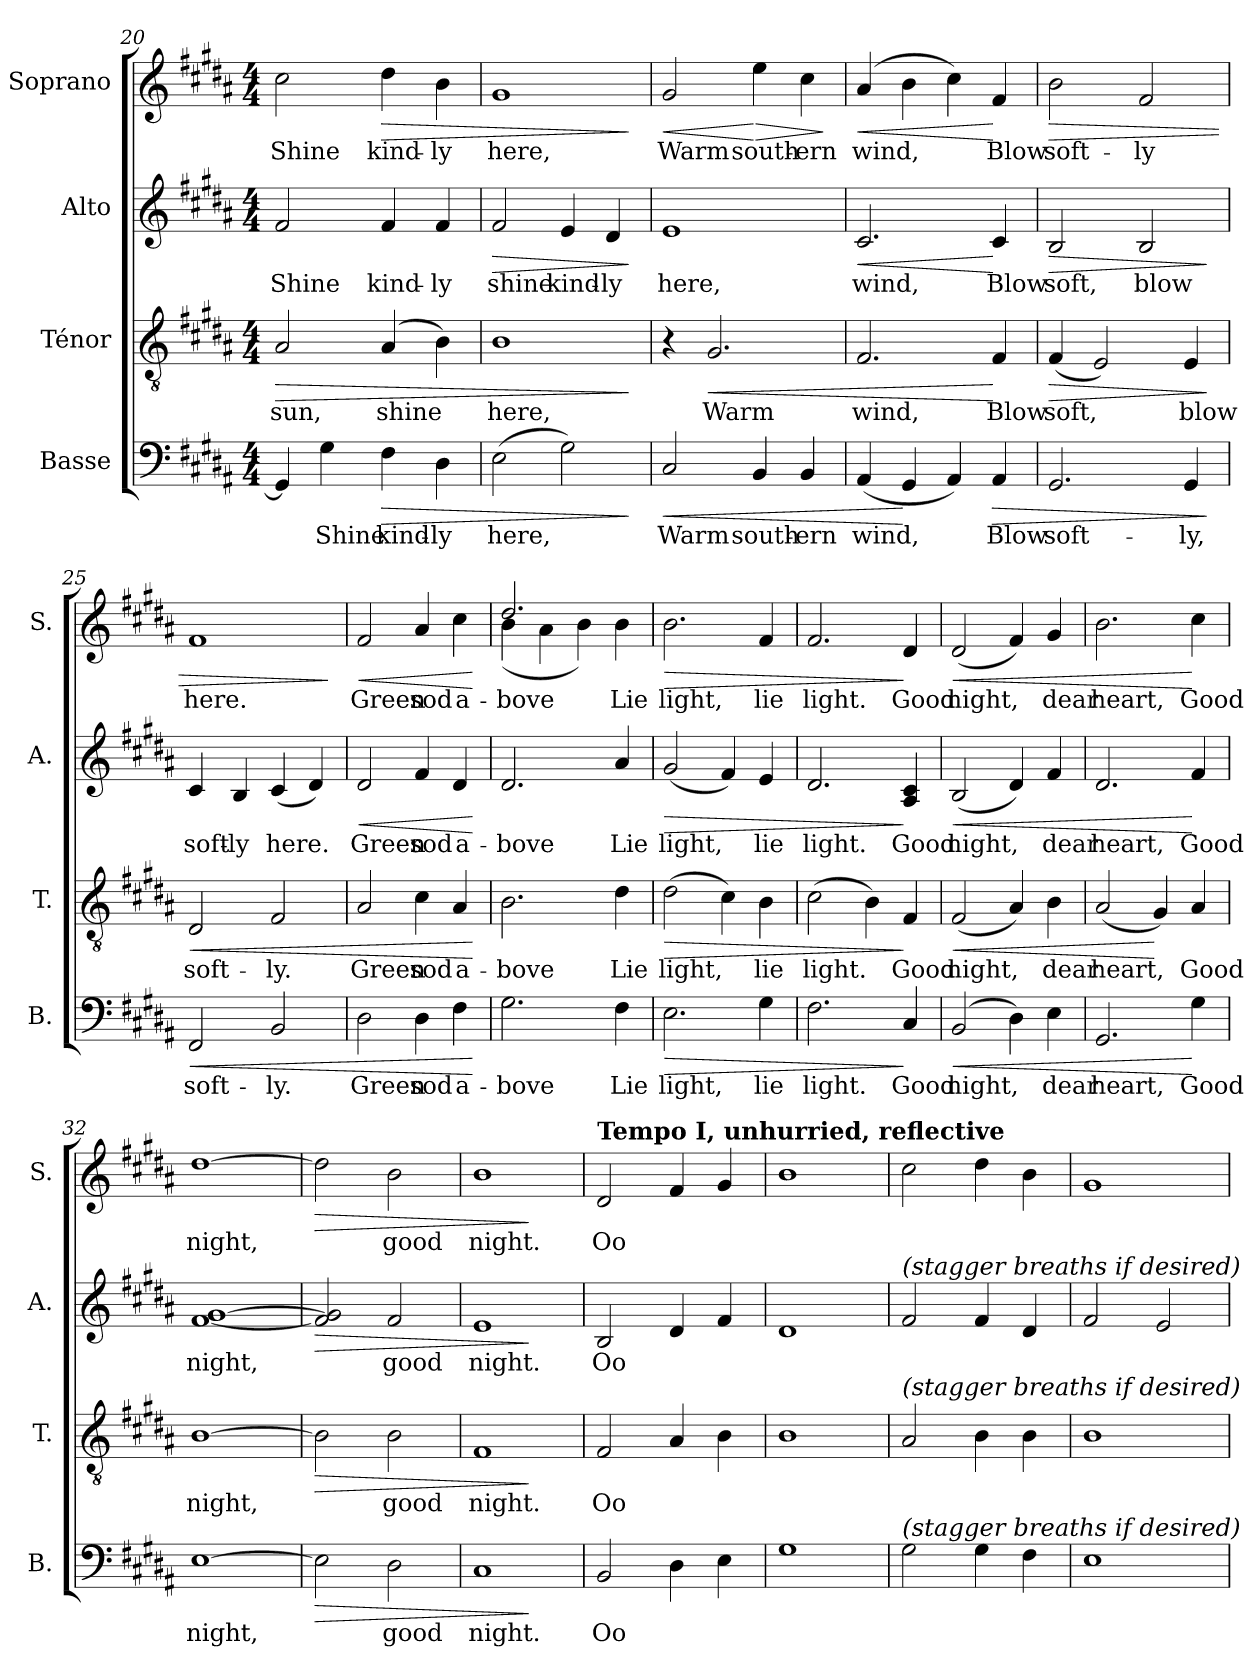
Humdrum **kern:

**kern	**text	**dynam	**kern	**text	**dynam	**kern	**text	**dynam	**kern	**text	**dynam
*part4	*part4	*part4	*part3	*part3	*part3	*part2	*part2	*part2	*part1	*part1	*part1
*staff4	*staff4	*staff4	*staff3	*staff3	*staff3	*staff2	*staff2	*staff2	*staff1	*staff1	*staff1
*I"Basse	*	*	*I"Ténor	*	*	*I"Alto	*	*	*I"Soprano	*	*
*I'B.	*	*	*I'T.	*	*	*I'A.	*	*	*I'S.	*	*
*clefF4	*	*	*clefGv2	*	*	*clefG2	*	*	*clefG2	*	*
*k[f#c#g#d#a#]	*	*	*k[f#c#g#d#a#]	*	*	*k[f#c#g#d#a#]	*	*	*k[f#c#g#d#a#]	*	*
*M4/4	*	*	*M4/4	*	*	*M4/4	*	*	*M4/4	*	*
=20	=20	=20	=20	=20	=20	=20	=20	=20	=20	=20	=20
!	!	!	!	!LO:LY:b	!LO:HP:b	!	!LO:LY:b	!	!	!LO:LY:b	!
4GG#/]	.	.	2A#/	sun,	>	2f#/	Shine	.	2cc#\	Shine	.
!	!LO:LY:b	!	!	!	!	!	!	!	!	!	!
4G#\	Shine	.	.	.	.	.	.	.	.	.	.
!	!LO:LY:b	!LO:HP:b	!	!LO:LY:b	!	!	!LO:LY:b	!	!	!LO:LY:b	!LO:HP:b
4F#\	kind-	>	(>4A#/	-shine	.	4f#/	kind-	.	4dd#\	kind-	>
!	!LO:LY:b	!	!	!	!	!	!LO:LY:b	!	!	!LO:LY:b	!
4D#\	-ly	.	4B\)	.	.	4f#/	-ly	.	4b\	-ly	.
=21	=21	=21	=21	=21	=21	=21	=21	=21	=21	=21	=21
!	!LO:LY:b	!	!	!LO:LY:b	!	!	!LO:LY:b	!LO:HP:b	!	!LO:LY:b	!
(>2E\	here,	.	1B	here,	.	2f#/	shine	>	1g#	here,	.
!	!	!	!	!	!	!	!LO:LY:b	!	!	!	!
2G#\)	.	.	.	.	.	4e/	kind-	.	.	.	.
!	!	!	!	!	!	!	!LO:LY:b	!	!	!	!
.	.	.	.	.	.	4d#/	-ly	.	.	.	.
.	.	]	.	.	]	.	.	]	.	.	]
!!LO:LB:g=z
=22	=22	=22	=22	=22	=22	=22	=22	=22	=22	=22	=22
!	!LO:LY:b	!LO:HP:b	!	!	!	!	!LO:LY:b	!	!	!LO:LY:b	!LO:HP:b
2C#/	Warm	<	4r	.	.	1e	here,	.	2g#/	Warm	<
!	!	!	!	!LO:LY:b	!LO:HP:b	!	!	!	!	!	!
.	.	.	2.G#/	Warm	<	.	.	.	.	.	.
!	!LO:LY:b	!	!	!	!	!	!	!	!	!LO:LY:b	!LO:HP:n=1:b
4BB/	south-	.	.	.	.	.	.	.	4ee\	south-	[ >
!	!LO:LY:b	!	!	!	!	!	!	!	!	!LO:LY:b	!
4BB/	-ern	.	.	.	.	.	.	.	4cc#\	-ern	.
.	.	.	.	.	.	.	.	.	.	.	]
=23	=23	=23	=23	=23	=23	=23	=23	=23	=23	=23	=23
!	!LO:LY:b	!	!	!LO:LY:b	!	!	!LO:LY:b	!LO:HP:b	!	!LO:LY:b	!LO:HP:b
(<4AA#/	wind,	.	2.F#/	wind,	.	2.c#/	wind,	<	(>4a#/	wind,	<
4GG#/	.	[	.	.	.	.	.	.	4b\	.	.
4AA#/)	.	.	.	.	.	.	.	.	4cc#\)	.	.
!	!LO:LY:b	!LO:HP:b	!	!LO:LY:b	!	!	!LO:LY:b	!	!	!LO:LY:b	!
4AA#/	Blow	>	4F#/	Blow	[	4c#/	Blow	[	4f#/	Blow	[
=24	=24	=24	=24	=24	=24	=24	=24	=24	=24	=24	=24
!	!LO:LY:b	!	!	!LO:LY:b	!LO:HP:b	!	!LO:LY:b	!LO:HP:b	!	!LO:LY:b	!LO:HP:b
2.GG#/	soft-	.	(<4F#/	soft,	>	2B/	soft,	>	2b\	soft-	>
.	.	.	2E/)	.	.	.	.	.	.	.	.
!	!	!	!	!	!	!	!LO:LY:b	!	!	!LO:LY:b	!
.	.	.	.	.	.	2B/	blow	.	2f#/	-ly	.
!	!LO:LY:b	!	!	!LO:LY:b	!	!	!	!	!	!	!
4GG#/	-ly,	.	4E/	blow	.	.	.	.	.	.	.
.	.	]	.	.	]	.	.	]	.	.	.
=25	=25	=25	=25	=25	=25	=25	=25	=25	=25	=25	=25
!	!LO:LY:b	!LO:HP:b	!	!LO:LY:b	!LO:HP:b	!	!LO:LY:b	!	!	!LO:LY:b	!
2FF#/	soft-	<	2D#/	soft-	<	4c#/	soft-	.	1f#	here.	.
!	!	!	!	!	!	!	!LO:LY:b	!	!	!	!
.	.	.	.	.	.	4B/	-ly	.	.	.	.
!	!LO:LY:b	!	!	!LO:LY:b	!	!	!LO:LY:b	!	!	!	!
2BB/	-ly.	.	2F#/	-ly.	.	(<4c#/	here.	.	.	.	.
.	.	.	.	.	.	4d#/)	.	.	.	.	.
.	.	.	.	.	.	.	.	.	.	.	]
=26	=26	=26	=26	=26	=26	=26	=26	=26	=26	=26	=26
!	!LO:LY:b	!	!	!LO:LY:b	!	!	!LO:LY:b	!LO:HP:b	!	!LO:LY:b	!LO:HP:b
2D#\	Green	.	2A#/	Green	.	2d#/	Green	<	2f#/	Green	<
!	!LO:LY:b	!	!	!LO:LY:b	!	!	!LO:LY:b	!	!	!LO:LY:b	!
4D#\	sod	.	4c#\	sod	.	4f#/	sod	.	4a#/	sod	.
!	!LO:LY:b	!	!	!LO:LY:b	!	!	!LO:LY:b	!	!	!LO:LY:b	!
4F#\	a-	.	4A#/	a-	.	4d#/	a-	.	4cc#\	a-	.
.	.	[	.	.	[	.	.	[	.	.	[
=27	=27	=27	=27	=27	=27	=27	=27	=27	=27	=27	=27
!	!LO:LY:b	!	!	!LO:LY:b	!	!	!LO:LY:b	!	!	!LO:LY:b	!
*	*	*	*	*	*	*	*	*	*^	*	*
2.G#\	-bove	.	2.B\	-bove	.	2.d#/	-bove	.	2.dd#/	(<4b\	-bove	.
.	.	.	.	.	.	.	.	.	.	4a#\	.	.
.	.	.	.	.	.	.	.	.	.	4b\)	.	.
!	!LO:LY:b	!LO:DY:a	!	!LO:LY:b	!	!	!LO:LY:b	!	!	!	!LO:LY:b	!
!	!	!LO:DY:n=1:a	!	!	!LO:DY:a	!	!	!	!	!	!	!
!	!	!	!	!	!LO:DY:n=1:a	!	!	!LO:DY:a	!	!	!	!
!	!	!	!	!	!	!	!	!LO:DY:n=1:a	!	!	!	!LO:DY:a
!	!	!	!	!	!	!	!	!	!	!	!	!LO:DY:n=1:a
4F#\	Lie	other-dynamics p	4d#\	Lie	other-dynamics p	4a#/	Lie	other-dynamics p	4b\	4ryy	Lie	other-dynamics p
!!LO:PB:g=z
=28	=28	=28	=28	=28	=28	=28	=28	=28	=28	=28	=28	=28
!	!LO:LY:b	!LO:HP:b	!	!LO:LY:b	!LO:HP:b	!	!LO:LY:b	!LO:HP:b	!	!	!LO:LY:b	!LO:HP:b
*	*	*	*	*	*	*	*	*	*v	*v	*	*
2.E\	light,	>	(>2d#\	light,	>	(<2g#/	light,	>	2.b\	light,	>
.	.	.	4c#\)	.	.	4f#/)	.	.	.	.	.
!	!LO:LY:b	!	!	!LO:LY:b	!	!	!LO:LY:b	!	!	!LO:LY:b	!
4G#\	lie	.	4B\	lie	.	4e/	lie	.	4f#/	lie	.
=29	=29	=29	=29	=29	=29	=29	=29	=29	=29	=29	=29
!	!LO:LY:b	!	!	!LO:LY:b	!	!	!LO:LY:b	!	!	!LO:LY:b	!
2.F#\	light.	.	(>2c#\	light.	.	2.d#/	light.	.	2.f#/	light.	.
.	.	.	4B\)	.	.	.	.	.	.	.	.
!	!LO:LY:b	!	!	!LO:LY:b	!	!	!LO:LY:b	!	!	!LO:LY:b	!
4C#/	Good	]	4F#/	Good	]	4A#/ 4c#/	Good	]	4d#/	Good	]
=30	=30	=30	=30	=30	=30	=30	=30	=30	=30	=30	=30
!	!LO:LY:b	!LO:HP:b	!	!LO:LY:b	!LO:HP:b	!	!LO:LY:b	!LO:HP:b	!	!LO:LY:b	!LO:HP:b
(>2BB/	night,	<	(<2F#/	night,	<	(<2B/	night,	<	(<2d#/	night,	<
4D#\)	.	.	4A#/)	.	.	4d#/)	.	.	4f#/)	.	.
!	!LO:LY:b	!	!	!LO:LY:b	!	!	!LO:LY:b	!	!	!LO:LY:b	!
4E\	dear	.	4B\	dear	.	4f#/	dear	.	4g#/	dear	.
=31	=31	=31	=31	=31	=31	=31	=31	=31	=31	=31	=31
!	!LO:LY:b	!	!	!LO:LY:b	!	!	!LO:LY:b	!	!	!LO:LY:b	!
2.GG#/	heart,	.	(<2A#/	heart,	.	2.d#/	heart,	.	2.b\	heart,	.
.	.	.	4G#/)	.	[	.	.	.	.	.	.
!	!LO:LY:b	!	!	!LO:LY:b	!	!	!LO:LY:b	!	!	!LO:LY:b	!
4G#\	Good	[	4A#/	Good	.	4f#/	Good	[	4cc#\	Good	[
=32	=32	=32	=32	=32	=32	=32	=32	=32	=32	=32	=32
!	!LO:LY:b	!	!	!LO:LY:b	!	!	!LO:LY:b	!	!	!LO:LY:b	!
[1E	night,	.	[1B	night,	.	[1f# [1g#	night,	.	[1dd#	night,	.
=33	=33	=33	=33	=33	=33	=33	=33	=33	=33	=33	=33
!	!	!LO:HP:b	!	!	!LO:HP:b	!	!	!LO:HP:b	!	!	!LO:HP:b
2E\]	.	>	2B\]	.	>	2f#/] 2g#/]	.	>	2dd#\]	.	>
!	!LO:LY:b	!	!	!LO:LY:b	!	!	!LO:LY:b	!	!	!LO:LY:b	!
2D#\	good	.	2B\	good	.	2f#/	good	.	2b\	good	.
=34	=34	=34	=34	=34	=34	=34	=34	=34	=34	=34	=34
!	!LO:LY:b	!	!	!LO:LY:b	!	!	!LO:LY:b	!	!	!LO:LY:b	!
1C#	night.	.	1F#	night.	.	1e	night.	.	1b	night.	.
.	.	]	.	.	]	.	.	]	.	.	]
!!LO:LB:g=z
=35	=35	=35	=35	=35	=35	=35	=35	=35	=35	=35	=35
!	!	!	!	!	!	!	!	!	!LO:TX:a:B:t=Tempo I, unhurried, reflective	!	!
!	!LO:LY:b	!LO:DY:a	!	!LO:LY:b	!	!	!LO:LY:b	!	!	!LO:LY:b	!
!	!	!LO:DY:n=1:a	!	!	!LO:DY:a	!	!	!	!	!	!
!	!	!	!	!	!LO:DY:n=1:a	!	!	!LO:DY:a	!	!	!
!	!	!	!	!	!	!	!	!LO:DY:n=1:a	!	!	!LO:DY:a
!	!	!	!	!	!	!	!	!	!	!	!LO:DY:n=1:a
2BB/	Oo	pp other-dynamics	2F#/	Oo	pp other-dynamics	2B/	Oo	pp other-dynamics	2d#/	Oo	pp other-dynamics
4D#\	.	.	4A#/	.	.	4d#/	.	.	4f#/	.	.
4E\	.	.	4B\	.	.	4f#/	.	.	4g#/	.	.
=36	=36	=36	=36	=36	=36	=36	=36	=36	=36	=36	=36
1G#	.	.	1B	.	.	1d#	.	.	1b	.	.
=37	=37	=37	=37	=37	=37	=37	=37	=37	=37	=37	=37
!	!	!	!	!	!	!LO:TX:a:i:t=(stagger breaths if desired)	!	!	!	!	!
!	!	!	!LO:TX:a:i:t=(stagger breaths if desired)	!	!	!	!	!	!	!	!
!LO:TX:a:i:t=(stagger breaths if desired)	!	!	!	!	!	!	!	!	!	!	!
2G#\	.	.	2A#/	.	.	2f#/	.	.	2cc#\	.	.
4G#\	.	.	4B\	.	.	4f#/	.	.	4dd#\	.	.
4F#\	.	.	4B\	.	.	4d#/	.	.	4b\	.	.
=38	=38	=38	=38	=38	=38	=38	=38	=38	=38	=38	=38
1E	.	.	1B	.	.	2f#/	.	.	1g#	.	.
.	.	.	.	.	.	2e/	.	.	.	.	.
=	=	=	=	=	=	=	=	=	=	=	=
*-	*-	*-	*-	*-	*-	*-	*-	*-	*-	*-	*-
